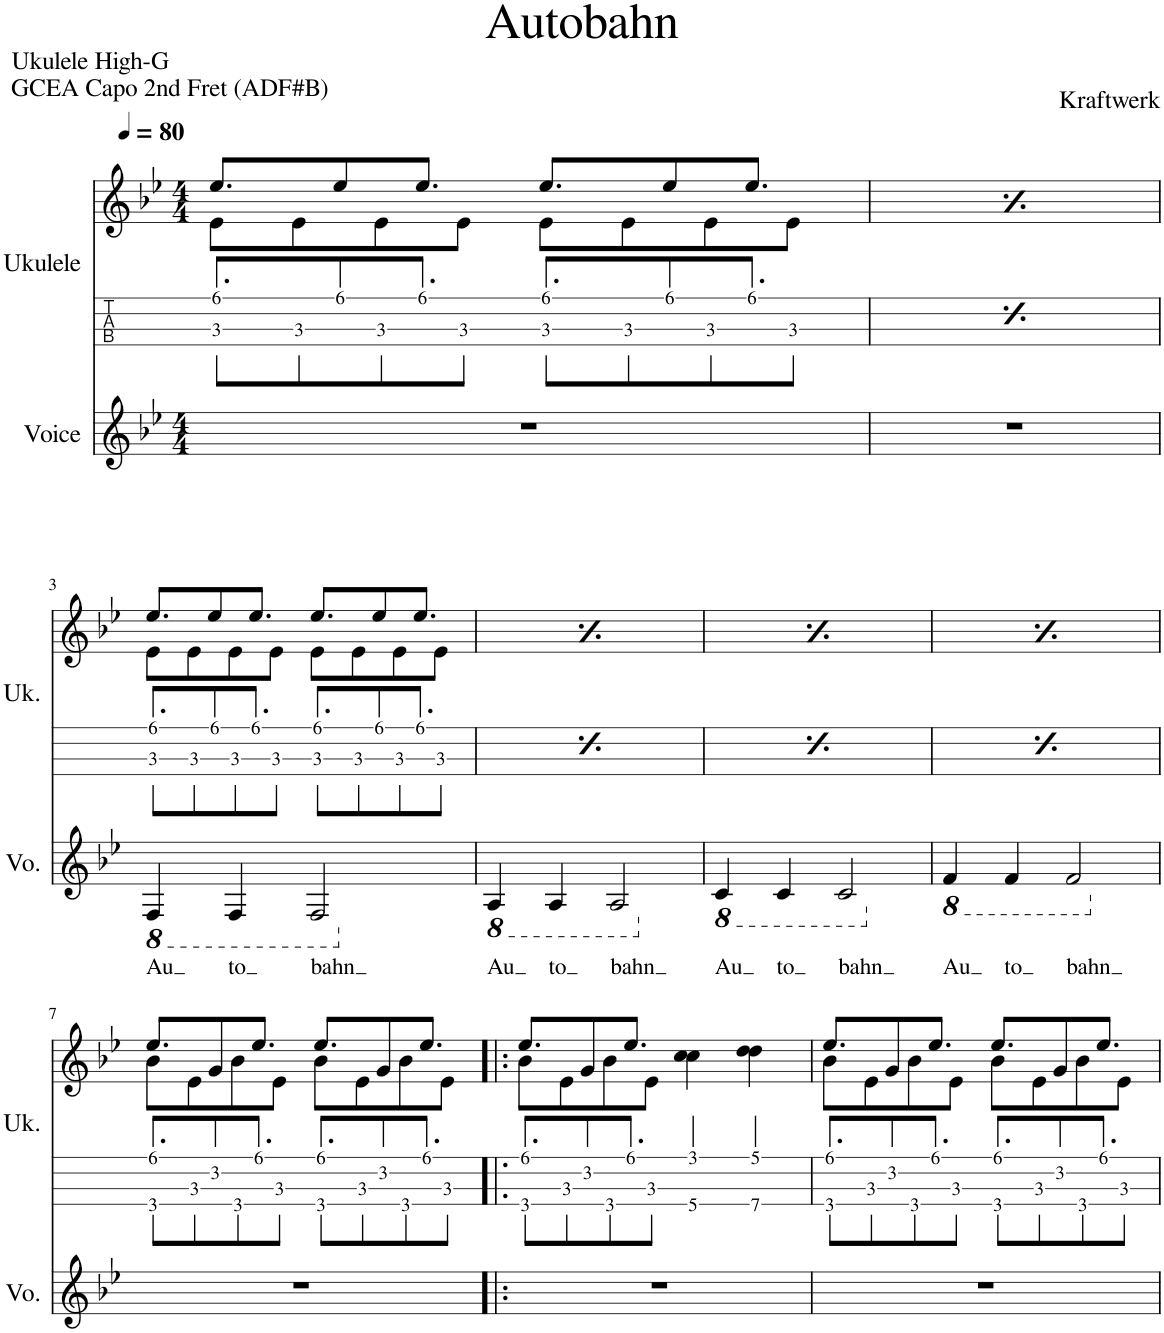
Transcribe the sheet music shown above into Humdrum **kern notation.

**kern	**text	**kern	**kern
*part2	*part2	*part1	*part1
*staff3	*staff3	*staff2	*staff1
*I"Voice	*	*I"Ukulele	*
*I'Vo.	*	*I'Uk.	*
*	*	*stria4	*
*clefG2	*	*	*clefG2
*k[b-e-]	*	*k[b-e-]	*k[b-e-]
*M4/4	*	*M4/4	*M4/4
*MM80	*	*MM80	*MM80
=1	=1	=1	=1
*	*	*^	*^
1r	.	8.ee-/L	8e-\L	8.ee-/L	8e-\L
.	.	.	8e-\	.	8e-\
.	.	8ee-/	.	8ee-/	.
.	.	.	8e-\	.	8e-\
.	.	8.ee-/J	.	8.ee-/J	.
.	.	.	8e-\J	.	8e-\J
.	.	8.ee-/L	8e-\L	8.ee-/L	8e-\L
.	.	.	8e-\	.	8e-\
.	.	8ee-/	.	8ee-/	.
.	.	.	8e-\	.	8e-\
.	.	8.ee-/J	.	8.ee-/J	.
.	.	.	8e-\J	.	8e-\J
=2	=2	=2	=2	=2	=2
*	*	*	*	*MM80	*
1r	.	8.ee-/L	8e-\L	8.ee-/L	8e-\L
.	.	.	8e-\	.	8e-\
.	.	8ee-/	.	8ee-/	.
.	.	.	8e-\	.	8e-\
.	.	8.ee-/J	.	8.ee-/J	.
.	.	.	8e-\J	.	8e-\J
.	.	8.ee-/L	8e-\L	8.ee-/L	8e-\L
.	.	.	8e-\	.	8e-\
.	.	8ee-/	.	8ee-/	.
.	.	.	8e-\	.	8e-\
.	.	8.ee-/J	.	8.ee-/J	.
.	.	.	8e-\J	.	8e-\J
!!LO:LB:g=z	!!
=3	=3	=3	=3	=3	=3
*8ba	*	*	*	*	*
!	!LO:LY:b	!	!	!	!
4FF/	Au	8.ee-/L	8e-\L	8.ee-/L	8e-\L
.	.	.	8e-\	.	8e-\
.	.	8ee-/	.	8ee-/	.
!	!LO:LY:b	!	!	!	!
4FF/	to	.	8e-\	.	8e-\
.	.	8.ee-/J	.	8.ee-/J	.
.	.	.	8e-\J	.	8e-\J
!	!LO:LY:b	!	!	!	!
2FF/	bahn	8.ee-/L	8e-\L	8.ee-/L	8e-\L
.	.	.	8e-\	.	8e-\
.	.	8ee-/	.	8ee-/	.
.	.	.	8e-\	.	8e-\
.	.	8.ee-/J	.	8.ee-/J	.
.	.	.	8e-\J	.	8e-\J
=4	=4	=4	=4	=4	=4
*X8ba	*	*	*	*	*
*8ba	*	*	*	*	*
!	!LO:LY:b	!	!	!	!
4AA/	Au	8.ee-/L	8e-\L	8.ee-/L	8e-\L
.	.	.	8e-\	.	8e-\
.	.	8ee-/	.	8ee-/	.
!	!LO:LY:b	!	!	!	!
4AA/	to	.	8e-\	.	8e-\
.	.	8.ee-/J	.	8.ee-/J	.
.	.	.	8e-\J	.	8e-\J
!	!LO:LY:b	!	!	!	!
2AA/	bahn	8.ee-/L	8e-\L	8.ee-/L	8e-\L
.	.	.	8e-\	.	8e-\
.	.	8ee-/	.	8ee-/	.
.	.	.	8e-\	.	8e-\
.	.	8.ee-/J	.	8.ee-/J	.
.	.	.	8e-\J	.	8e-\J
=5	=5	=5	=5	=5	=5
*X8ba	*	*	*	*	*
*8ba	*	*	*	*	*
!	!LO:LY:b	!	!	!	!
4C/	Au	8.ee-/L	8e-\L	8.ee-/L	8e-\L
.	.	.	8e-\	.	8e-\
.	.	8ee-/	.	8ee-/	.
!	!LO:LY:b	!	!	!	!
4C/	to	.	8e-\	.	8e-\
.	.	8.ee-/J	.	8.ee-/J	.
.	.	.	8e-\J	.	8e-\J
!	!LO:LY:b	!	!	!	!
2C/	bahn	8.ee-/L	8e-\L	8.ee-/L	8e-\L
.	.	.	8e-\	.	8e-\
.	.	8ee-/	.	8ee-/	.
.	.	.	8e-\	.	8e-\
.	.	8.ee-/J	.	8.ee-/J	.
.	.	.	8e-\J	.	8e-\J
=6	=6	=6	=6	=6	=6
*X8ba	*	*	*	*	*
*8ba	*	*	*	*	*
!	!LO:LY:b	!	!	!	!
4F/	Au	8.ee-/L	8e-\L	8.ee-/L	8e-\L
.	.	.	8e-\	.	8e-\
.	.	8ee-/	.	8ee-/	.
!	!LO:LY:b	!	!	!	!
4F/	to	.	8e-\	.	8e-\
.	.	8.ee-/J	.	8.ee-/J	.
.	.	.	8e-\J	.	8e-\J
!	!LO:LY:b	!	!	!	!
2F/	bahn	8.ee-/L	8e-\L	8.ee-/L	8e-\L
.	.	.	8e-\	.	8e-\
.	.	8ee-/	.	8ee-/	.
.	.	.	8e-\	.	8e-\
.	.	8.ee-/J	.	8.ee-/J	.
.	.	.	8e-\J	.	8e-\J
!!LO:LB:g=z	!!
=7	=7	=7	=7	=7	=7
*X8ba	*	*	*	*	*
1r	.	8.ee-/L	8b-\L	8.ee-/L	8b-\L
.	.	.	8e-\	.	8e-\
.	.	8g/	.	8g/	.
.	.	.	8b-\	.	8b-\
.	.	8.ee-/J	.	8.ee-/J	.
.	.	.	8e-\J	.	8e-\J
.	.	8.ee-/L	8b-\L	8.ee-/L	8b-\L
.	.	.	8e-\	.	8e-\
.	.	8g/	.	8g/	.
.	.	.	8b-\	.	8b-\
.	.	8.ee-/J	.	8.ee-/J	.
.	.	.	8e-\J	.	8e-\J
=8!|:	=8!|:	=8!|:	=8!|:	=8!|:	=8!|:
1r	.	8.ee-/L	8b-\L	8.ee-/L	8b-\L
.	.	.	8e-\	.	8e-\
.	.	8g/	.	8g/	.
.	.	.	8b-\	.	8b-\
.	.	8.ee-/J	.	8.ee-/J	.
.	.	.	8e-\J	.	8e-\J
.	.	4cc/ 4cc/	2ryy	4cc\ 4cc\	2ryy
.	.	4dd/ 4dd/	.	4dd\ 4dd\	.
=9	=9	=9	=9	=9	=9
1r	.	8.ee-/L	8b-\L	8.ee-/L	8b-\L
.	.	.	8e-\	.	8e-\
.	.	8g/	.	8g/	.
.	.	.	8b-\	.	8b-\
.	.	8.ee-/J	.	8.ee-/J	.
.	.	.	8e-\J	.	8e-\J
.	.	8.ee-/L	8b-\L	8.ee-/L	8b-\L
.	.	.	8e-\	.	8e-\
.	.	8g/	.	8g/	.
.	.	.	8b-\	.	8b-\
.	.	8.ee-/J	.	8.ee-/J	.
.	.	.	8e-\J	.	8e-\J
*	*	*v	*v	*	*
*	*	*	*v	*v
=	=	=	=
*-	*-	*-	*-
